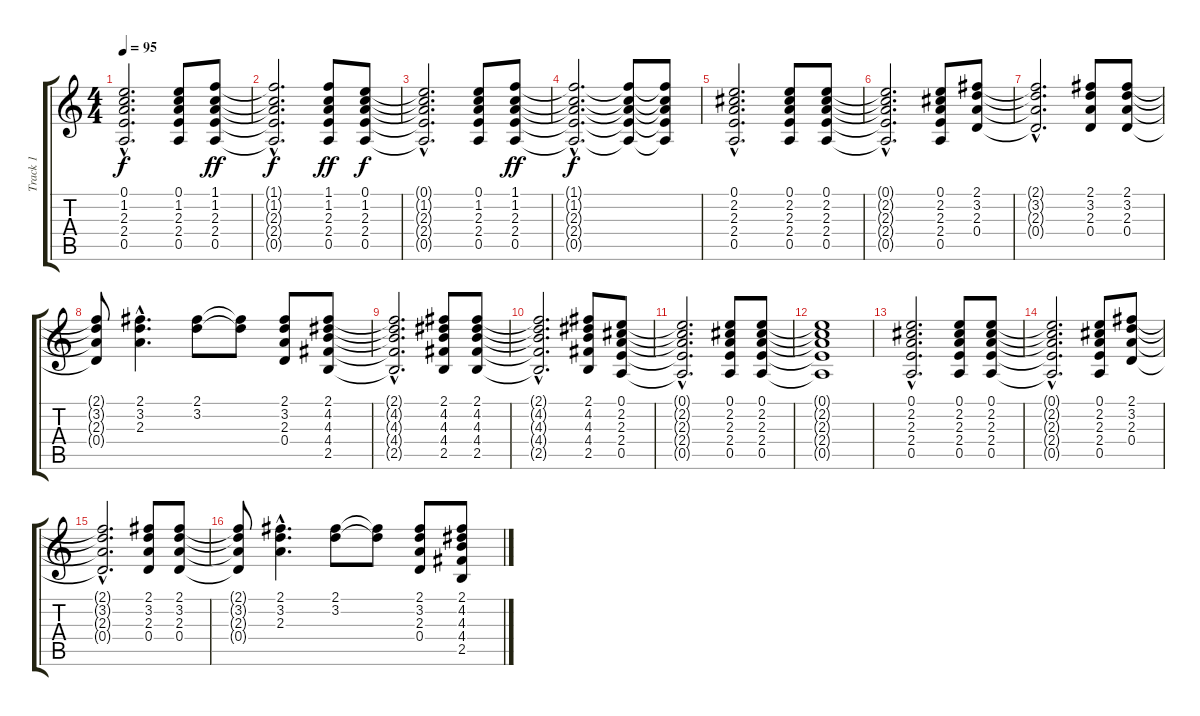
\track ("Track 1" "Track 1") {instrument acousticguitarsteel}
\staff {score tabs}
\tuning (E4 B3 G3 D3 A2 E2) {hide}
\ts (4 4)
\tempo 95
\clef g2
\ks c
(0.1{hac t} 1.2{hac t} 2.3{hac t} 2.4{hac t} 0.5{hac t}).2{d dy f} (0.1 1.2 2.3 2.4 0.5).8 (1.1 1.2 2.3 2.4 0.5).8{dy ff} |
(1.1{hac t} 1.2{hac t} 2.3{hac t} 2.4{hac t} 0.5{hac t}).2{d dy f} (1.1 1.2 2.3 2.4 0.5).8{dy ff} (0.1 1.2 2.3 2.4 0.5).8{dy f} |
(0.1{hac t} 1.2{hac t} 2.3{hac t} 2.4{hac t} 0.5{hac t}).2{d} (0.1 1.2 2.3 2.4 0.5).8 (1.1 1.2 2.3 2.4 0.5).8{dy ff} |
(1.1{hac t} 1.2{hac t} 2.3{hac t} 2.4{hac t} 0.5{hac t}).2{d dy f} (1.1{t} 1.2{t} 2.3{t} 2.4{t} 0.5{t}).8 (1.1{t} 1.2{t} 2.3{t} 2.4{t} 0.5{t}).8 |
(0.1{hac} 2.2{hac} 2.3{hac} 2.4{hac} 0.5{hac}).2{d} (0.1 2.2 2.3 2.4 0.5).8 (0.1 2.2 2.3 2.4 0.5).8 |
(0.1{hac t} 2.2{hac t} 2.3{hac t} 2.4{hac t} 0.5{hac t}).2{d} (0.1 2.2 2.3 2.4 0.5).8 (2.1 3.2 2.3 0.4).8 |
(2.1{hac t} 3.2{hac t} 2.3{hac t} 0.4{hac t}).2{d} (2.1 3.2 2.3 0.4).8 (2.1 3.2 2.3 0.4).8 |
(2.1{t} 3.2{t} 2.3{t} 0.4{t}).8 (2.1{hac} 3.2{hac} 2.3{hac}).4{d} (2.1 3.2).8 (2.1{t} 3.2{t}).8 (2.1 3.2 2.3 0.4).8 (2.1 4.2 4.3 4.4 2.5).8 |
(2.1{hac t} 4.2{hac t} 4.3{hac t} 4.4{hac t} 2.5{hac t}).2{d} (2.1 4.2 4.3 4.4 2.5).8 (2.1 4.2 4.3 4.4 2.5).8 |
(2.1{hac t} 4.2{hac t} 4.3{hac t} 4.4{hac t} 2.5{hac t}).2{d} (2.1 4.2 4.3 4.4 2.5).8 (0.1 2.2 2.3 2.4 0.5).8 |
(0.1{hac t} 2.2{hac t} 2.3{hac t} 2.4{hac t} 0.5{hac t}).2{d} (0.1 2.2 2.3 2.4 0.5).8 (0.1 2.2 2.3 2.4 0.5).8 |
(0.1{t} 2.2{t} 2.3{t} 2.4{t} 0.5{t}).1 |
(0.1{hac} 2.2{hac} 2.3{hac} 2.4{hac} 0.5{hac}).2{d} (0.1 2.2 2.3 2.4 0.5).8 (0.1 2.2 2.3 2.4 0.5).8 |
(0.1{hac t} 2.2{hac t} 2.3{hac t} 2.4{hac t} 0.5{hac t}).2{d} (0.1 2.2 2.3 2.4 0.5).8 (2.1 3.2 2.3 0.4).8 |
(2.1{hac t} 3.2{hac t} 2.3{hac t} 0.4{hac t}).2{d} (2.1 3.2 2.3 0.4).8 (2.1 3.2 2.3 0.4).8 |
(2.1{t} 3.2{t} 2.3{t} 0.4{t}).8 (2.1{hac} 3.2{hac} 2.3{hac}).4{d} (2.1 3.2).8 (2.1{t} 3.2{t}).8 (2.1 3.2 2.3 0.4).8 (2.1 4.2 4.3 4.4 2.5).8
